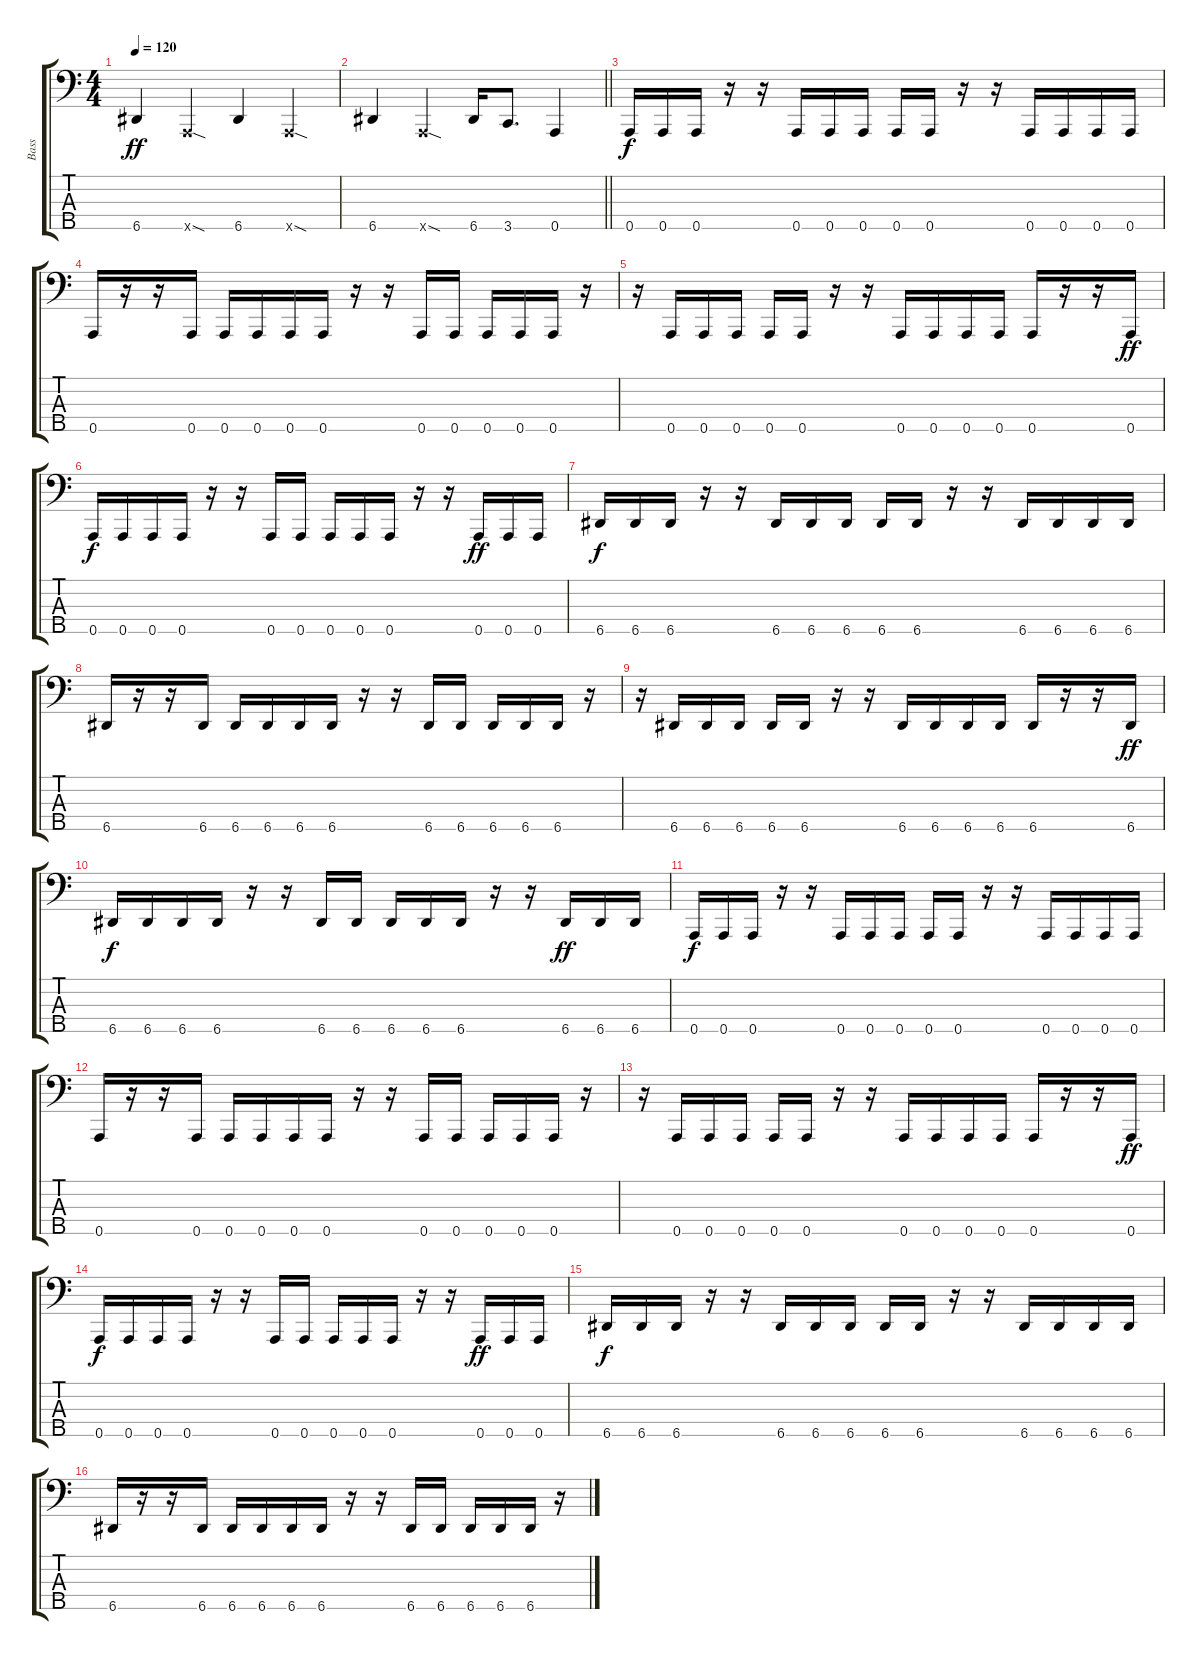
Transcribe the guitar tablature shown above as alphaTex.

\track ("Bass" "Bass") {instrument distortionguitar}
\staff {score tabs}
\tuning (G2 D2 A1 E1 A0) {hide}
\ts (4 4)
\tempo 120
\clef f4
\ks c
6.5.4{dy ff} 0.5{sod x}.4 6.5.4 0.5{sod x}.4 |
\barLineRight lightlight
6.5.4 0.5{sod x}.4 6.5.16 3.5.8{d} 0.5.4 |
0.5.16{dy f} 0.5.16 0.5.16 r.16 r.16 0.5.16 0.5.16 0.5.16 0.5.16 0.5.16 r.16 r.16 0.5.16 0.5.16 0.5.16 0.5.16 |
0.5.16 r.16 r.16 0.5.16 0.5.16 0.5.16 0.5.16 0.5.16 r.16 r.16 0.5.16 0.5.16 0.5.16 0.5.16 0.5.16 r.16 |
r.16 0.5.16 0.5.16 0.5.16 0.5.16 0.5.16 r.16 r.16 0.5.16 0.5.16 0.5.16 0.5.16 0.5.16 r.16 r.16 0.5.16{dy ff} |
0.5.16{dy f} 0.5.16 0.5.16 0.5.16 r.16 r.16 0.5.16 0.5.16 0.5.16 0.5.16 0.5.16 r.16 r.16 0.5.16{dy ff} 0.5.16 0.5.16 |
6.5.16{dy f} 6.5.16 6.5.16 r.16 r.16 6.5.16 6.5.16 6.5.16 6.5.16 6.5.16 r.16 r.16 6.5.16 6.5.16 6.5.16 6.5.16 |
6.5.16 r.16 r.16 6.5.16 6.5.16 6.5.16 6.5.16 6.5.16 r.16 r.16 6.5.16 6.5.16 6.5.16 6.5.16 6.5.16 r.16 |
r.16 6.5.16 6.5.16 6.5.16 6.5.16 6.5.16 r.16 r.16 6.5.16 6.5.16 6.5.16 6.5.16 6.5.16 r.16 r.16 6.5.16{dy ff} |
6.5.16{dy f} 6.5.16 6.5.16 6.5.16 r.16 r.16 6.5.16 6.5.16 6.5.16 6.5.16 6.5.16 r.16 r.16 6.5.16{dy ff} 6.5.16 6.5.16 |
0.5.16{dy f} 0.5.16 0.5.16 r.16 r.16 0.5.16 0.5.16 0.5.16 0.5.16 0.5.16 r.16 r.16 0.5.16 0.5.16 0.5.16 0.5.16 |
0.5.16 r.16 r.16 0.5.16 0.5.16 0.5.16 0.5.16 0.5.16 r.16 r.16 0.5.16 0.5.16 0.5.16 0.5.16 0.5.16 r.16 |
r.16 0.5.16 0.5.16 0.5.16 0.5.16 0.5.16 r.16 r.16 0.5.16 0.5.16 0.5.16 0.5.16 0.5.16 r.16 r.16 0.5.16{dy ff} |
0.5.16{dy f} 0.5.16 0.5.16 0.5.16 r.16 r.16 0.5.16 0.5.16 0.5.16 0.5.16 0.5.16 r.16 r.16 0.5.16{dy ff} 0.5.16 0.5.16 |
6.5.16{dy f} 6.5.16 6.5.16 r.16 r.16 6.5.16 6.5.16 6.5.16 6.5.16 6.5.16 r.16 r.16 6.5.16 6.5.16 6.5.16 6.5.16 |
6.5.16 r.16 r.16 6.5.16 6.5.16 6.5.16 6.5.16 6.5.16 r.16 r.16 6.5.16 6.5.16 6.5.16 6.5.16 6.5.16 r.16
